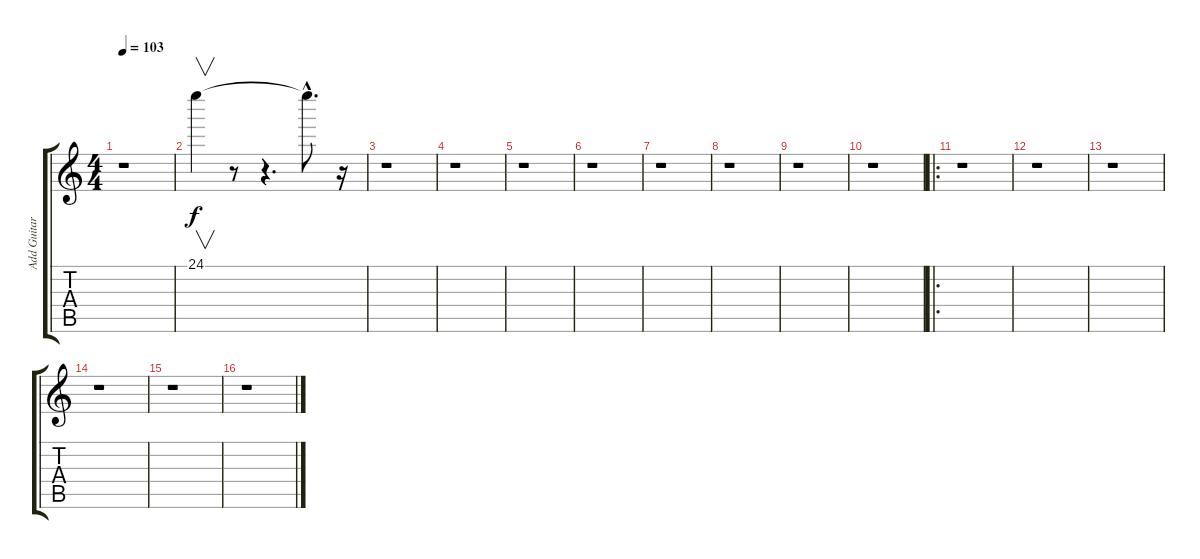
\track ("Add Guitar 2" "Add Guitar") {instrument overdrivenguitar}
\staff {score tabs}
\tuning (E4 B3 G3 D3 A2 E2) {hide}
\ts (4 4)
\tempo 103
\clef g2
\ks c
r.1{dy f} |
24.1.4{v} r.8 r.4{d} 24.1{hac t}.8{d} r.16 |
r.1 |
r.1 |
r.1 |
r.1 |
r.1 |
r.1 |
r.1 |
r.1 |
\ro
r.1 |
r.1 |
r.1 |
r.1 |
r.1 |
r.1
